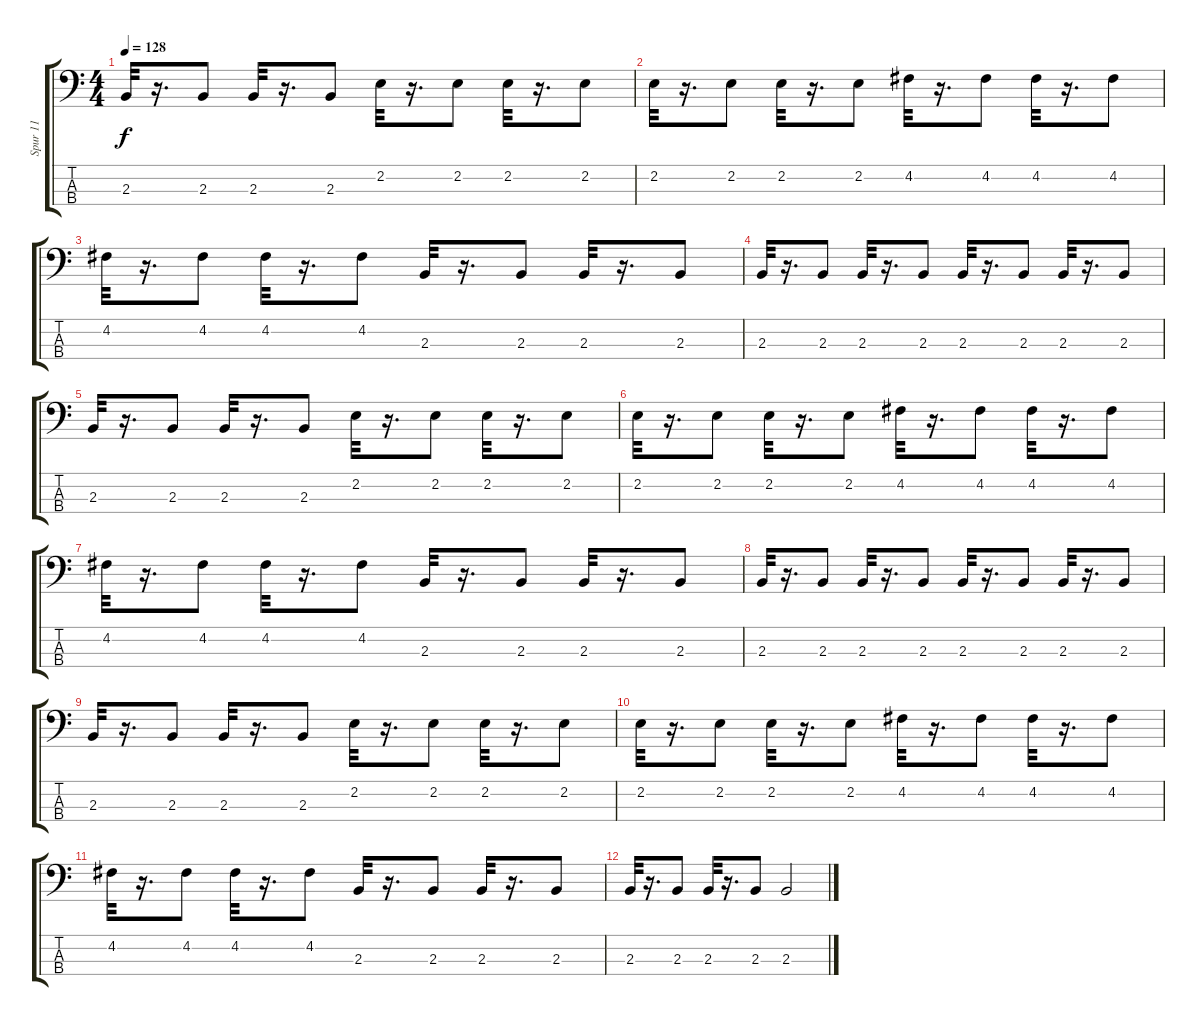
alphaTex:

\track ("Spur 11" "Spur 11") {instrument electricbassfinger}
\staff {score tabs}
\tuning (G2 D2 A1 E1) {hide}
\ts (4 4)
\tempo 128
\clef f4
\ks c
2.3.32{dy f} r.16{d} 2.3.8 2.3.32 r.16{d} 2.3.8 2.2.32 r.16{d} 2.2.8 2.2.32 r.16{d} 2.2.8 |
2.2.32 r.16{d} 2.2.8 2.2.32 r.16{d} 2.2.8 4.2.32 r.16{d} 4.2.8 4.2.32 r.16{d} 4.2.8 |
4.2.32 r.16{d} 4.2.8 4.2.32 r.16{d} 4.2.8 2.3.32 r.16{d} 2.3.8 2.3.32 r.16{d} 2.3.8 |
2.3.32 r.16{d} 2.3.8 2.3.32 r.16{d} 2.3.8 2.3.32 r.16{d} 2.3.8 2.3.32 r.16{d} 2.3.8 |
2.3.32 r.16{d} 2.3.8 2.3.32 r.16{d} 2.3.8 2.2.32 r.16{d} 2.2.8 2.2.32 r.16{d} 2.2.8 |
2.2.32 r.16{d} 2.2.8 2.2.32 r.16{d} 2.2.8 4.2.32 r.16{d} 4.2.8 4.2.32 r.16{d} 4.2.8 |
4.2.32 r.16{d} 4.2.8 4.2.32 r.16{d} 4.2.8 2.3.32 r.16{d} 2.3.8 2.3.32 r.16{d} 2.3.8 |
2.3.32 r.16{d} 2.3.8 2.3.32 r.16{d} 2.3.8 2.3.32 r.16{d} 2.3.8 2.3.32 r.16{d} 2.3.8 |
2.3.32 r.16{d} 2.3.8 2.3.32 r.16{d} 2.3.8 2.2.32 r.16{d} 2.2.8 2.2.32 r.16{d} 2.2.8 |
2.2.32 r.16{d} 2.2.8 2.2.32 r.16{d} 2.2.8 4.2.32 r.16{d} 4.2.8 4.2.32 r.16{d} 4.2.8 |
4.2.32 r.16{d} 4.2.8 4.2.32 r.16{d} 4.2.8 2.3.32 r.16{d} 2.3.8 2.3.32 r.16{d} 2.3.8 |
2.3.32 r.16{d} 2.3.8 2.3.32 r.16{d} 2.3.8 2.3.2
